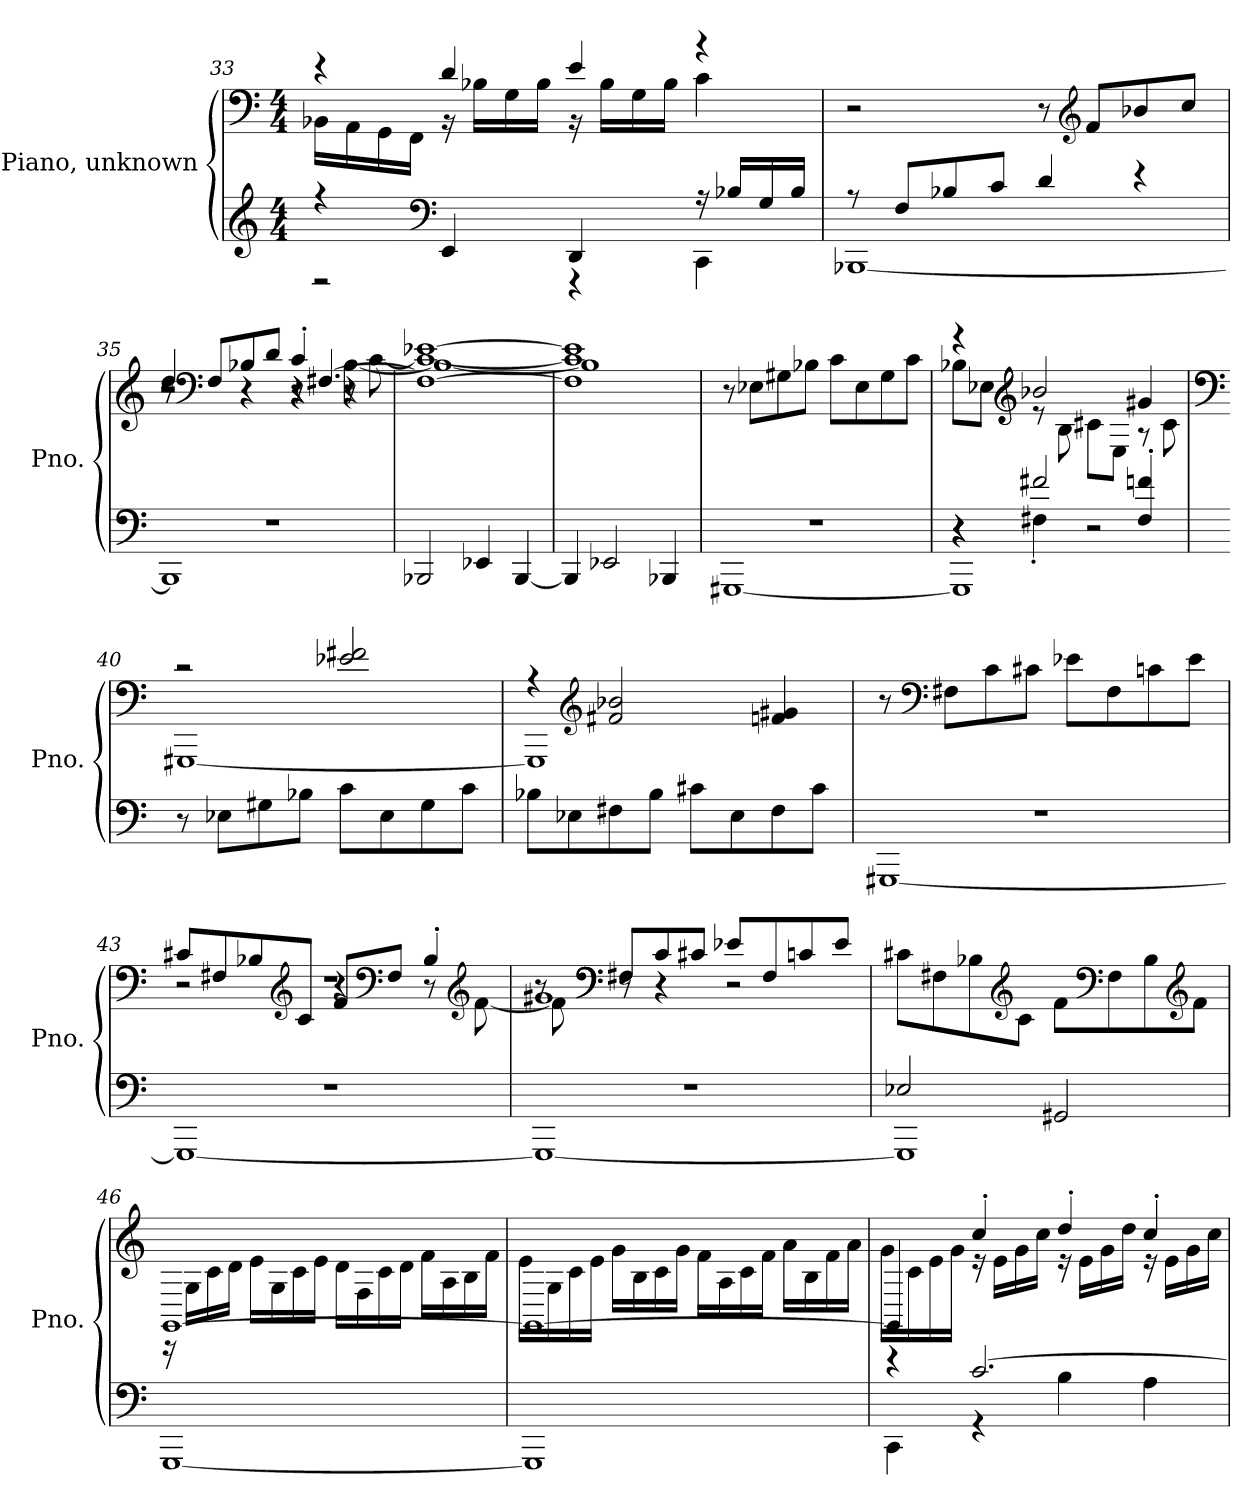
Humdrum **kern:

**kern	**kern
*part1	*part1
*staff2	*staff1
*I"Piano, unknown	*
*I'Pno.	*
!!LO:LB:g=z
*clefG2	*clefF4
*k[]	*k[]
*M4/4	*M4/4
=33	=33
*^	*^
4r	2r	4r	16BB-X\LL
.	.	.	16AA\
.	.	.	16GG\
.	.	.	16FF\JJ
*clefF4	*	*	*
4EE/	.	4d/	16r
.	.	.	16B-X\LL
.	.	.	16G\
.	.	.	16B-\JJ
4DD/	4r	4e/	16r
.	.	.	16B-\LL
.	.	.	16G\
.	.	.	16B-\JJ
16r	4CC\	4r	4c\
16B-X/LL	.	.	.
16G/	.	.	.
16B-/JJ	.	.	.
*	*	*v	*v
=34	=34	=34
8r	[1BBB-X	2r
8F/L	.	.
8B-X/	.	.
8c/J	.	.
4d/	.	8r
*	*	*clefG2
.	.	8f/L
4r	.	8b-X/
.	.	8cc/J
=35	=35	=35
*	*	*^
*	*	*	*^
*	*	*	*	*^
1r	1BBB-]	4dd/	2r	8r	2r
*	*	*clefF4	*	*	*
.	.	.	.	8F/L	.
.	.	4r	.	8B-X/	.
.	.	.	.	8d/J	.
.	.	8r	4r	4c'/	4r
.	.	[4.F#X/	.	.	.
.	.	.	8r	4r	[4B-\
.	.	.	[8c\	.	.
*v	*v	*	*	*	*
!!LO:LB:g=z	!!	!!	!!
=36	=36	=36	=36	=36
2BBB-X/	1F#_	1c_	[1e-X	1B-_
4EE-X/	.	.	.	.
[4BBB-/	.	.	.	.
=37	=37	=37	=37	=37
4BBB-/]	1F#]	1c]	1e-]	1B-]
2EE-X/	.	.	.	.
4BBB-X/	.	.	.	.
*	*v	*v	*v	*v
=38	=38
*^	*
1r	[1GGG#X	8r
.	.	8E-X\L
.	.	8G#X\
.	.	8B-X\J
.	.	8c\L
.	.	8E-\
.	.	8G#\
.	.	8c\J
=39	=39	=39
*	*^	*^
4r	4r	1GGG#]	4r	8B-X\L
.	.	.	.	8E-X\J
*	*	*	*clefG2	*
2f#X/	4F#X'\	.	2b-X/	8r
.	.	.	.	8B-\
.	2r	.	.	8c#X\L
.	.	.	.	8E-\J
4F#/' 4fn/'	.	.	4g#X/	8r
.	.	.	.	8c#\
*v	*v	*v	*	*
!!LO:LB:g=z	!!
=40	=40	=40
*	*clefF4	*
8r	2r	[1GGG#X
8E-X\L	.	.
8G#X\	.	.
8B-X\J	.	.
8c\L	2e-X/ 2f#X/	.
8E-\	.	.
8G#\	.	.
8c\J	.	.
=41	=41	=41
8B-X\L	4r	1GGG#]
8E-X\	.	.
*	*clefG2	*
8F#X\	2f#X/ 2b-X/	.
8B-\J	.	.
8c#X\L	.	.
8E-\	.	.
8F#\	4fn/ 4g#X/	.
8c#\J	.	.
*	*v	*v
=42	=42
*^	*
1r	[1GGG#X	8r
*	*	*clefF4
.	.	8F#X\L
.	.	8c\
.	.	8c#X\J
.	.	8e-X\L
.	.	8F#\
.	.	8cn\
.	.	8e-\J
!!LO:PB:g=z
=43	=43	=43
*	*	*^
*	*	*	*^
1r	1GGG#_	1r	2r	8c#X/L
.	.	.	.	8F#X/
.	.	.	.	8B-X/
*	*	*clefG2	*	*
.	.	.	.	8c#/J
.	.	.	4r	8f/L
*	*	*clefF4	*	*
.	.	.	.	8F#/J
.	.	.	8r	4B-'/
*	*	*clefG2	*	*
.	.	.	[8f\	.
=44	=44	=44	=44	=44
1r	1GGG#_	1g#X	8f\]	8r
*	*	*clefF4	*	*
.	.	.	8r	8F#X/L
.	.	.	4r	8c/
.	.	.	.	8c#X/J
.	.	.	2r	8e-X/L
.	.	.	.	8F#/
.	.	.	.	8cn/
.	.	.	.	8e-/J
*	*	*v	*v	*v
!!LO:LB:g=z
=45	=45	=45
2E-X/	1GGG#]	8c#X\L
.	.	8F#X\
.	.	8B-X\
*	*	*clefG2
.	.	8c#\J
2GG#X/	.	8f\L
*	*	*clefF4
.	.	8F#\
.	.	8B-\
*	*	*clefG2
.	.	8f\J
*v	*v	*
=46	=46
*	*^
[1GGG	[1GG	16r
.	.	16G\LL
.	.	16c\
.	.	16d\JJ
.	.	16e\LL
.	.	16G\
.	.	16c\
.	.	16e\JJ
.	.	16d\LL
.	.	16F\
.	.	16c\
.	.	16d\JJ
.	.	16f\LL
.	.	16A\
.	.	16B\
.	.	16f\JJ
!!LO:LB:g=z	!!
=47	=47	=47
1GGG]	1GG_	16e\LL
.	.	16G\
.	.	16c\
.	.	16e\JJ
.	.	16g\LL
.	.	16B\
.	.	16c\
.	.	16g\JJ
.	.	16f\LL
.	.	16A\
.	.	16c\
.	.	16f\JJ
.	.	16a\LL
.	.	16B\
.	.	16f\
.	.	16a\JJ
=48	=48	=48
*^	*	*
4r	4CC\	4GG/]	16g\LL
.	.	.	16c\
.	.	.	16e\
.	.	.	16g\JJ
[2.c/	4r	4cc'/	16r
.	.	.	16e\LL
.	.	.	16g\
.	.	.	16cc\JJ
.	4B\	4dd'/	16r
.	.	.	16e\LL
.	.	.	16g\
.	.	.	16dd\JJ
.	4A\	4cc'/	16r
.	.	.	16e\LL
.	.	.	16g\
.	.	.	16cc\JJ
*v	*v	*	*
*	*v	*v
=	=
*-	*-
